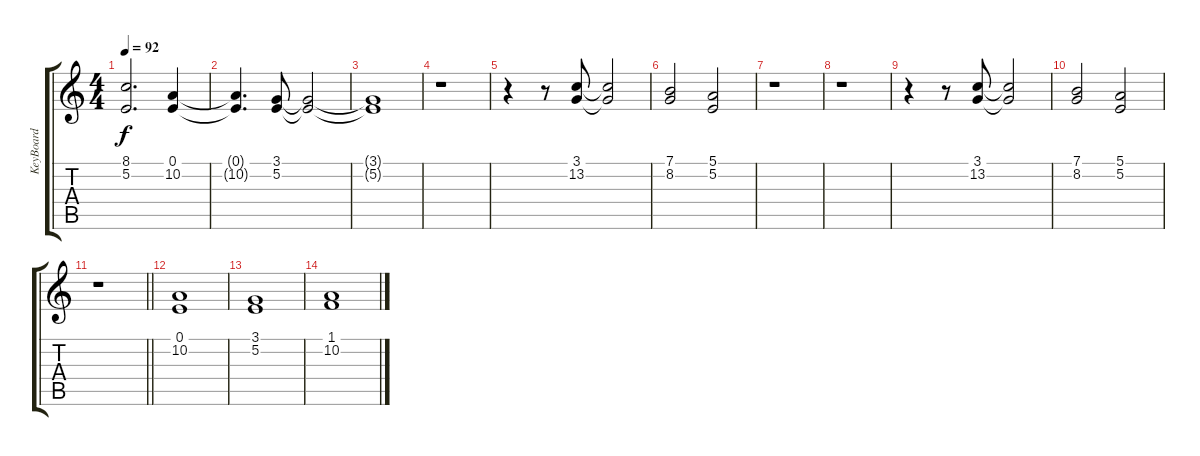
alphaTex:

\track ("KeyBoard" "KeyBoard") {instrument stringensemble1}
\staff {score tabs}
\tuning (E4 B3 G3 D3 A2 E2) {hide}
\ts (4 4)
\tempo 92
\clef g2
\ks c
(8.1{t} 5.2{t}).2{d dy f} (0.1 10.2).4 |
(0.1{t} 10.2{t}).4{d} (3.1 5.2).8 (3.1{t} 5.2{t}).2 |
(3.1{t} 5.2{t}).1 |
r.1 |
r.4 r.8 (3.1 13.2).8 (3.1{t} 13.2{t}).2 |
(7.1 8.2).2 (5.1 5.2).2 |
r.1 |
r.1 |
r.4 r.8 (3.1 13.2).8 (3.1{t} 13.2{t}).2 |
(7.1 8.2).2 (5.1 5.2).2 |
\barLineRight lightlight
r.1 |
(0.1 10.2).1 |
(3.1 5.2).1 |
(1.1 10.2).1
